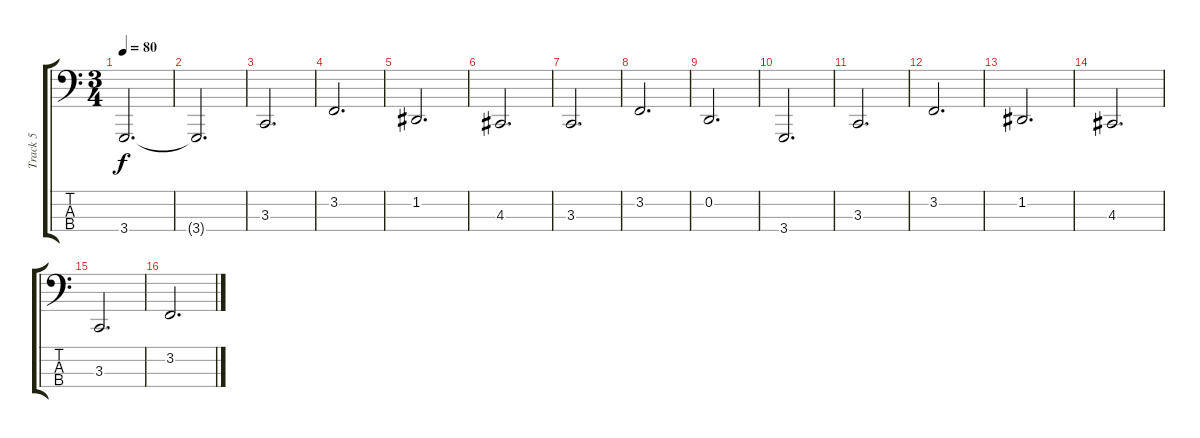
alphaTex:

\track ("Track 5" "Track 5") {instrument electricpiano1}
\staff {score tabs}
\tuning (G2 D2 A1 E1) {hide}
\ts (3 4)
\tempo 80
\clef f4
\ks c
3.4.2{d dy f} |
3.4{t}.2{d} |
3.3.2{d} |
3.2.2{d} |
1.2.2{d} |
4.3.2{d} |
3.3.2{d} |
3.2.2{d} |
0.2.2{d} |
3.4.2{d} |
3.3.2{d} |
3.2.2{d} |
1.2.2{d} |
4.3.2{d} |
3.3.2{d} |
3.2.2{d}
